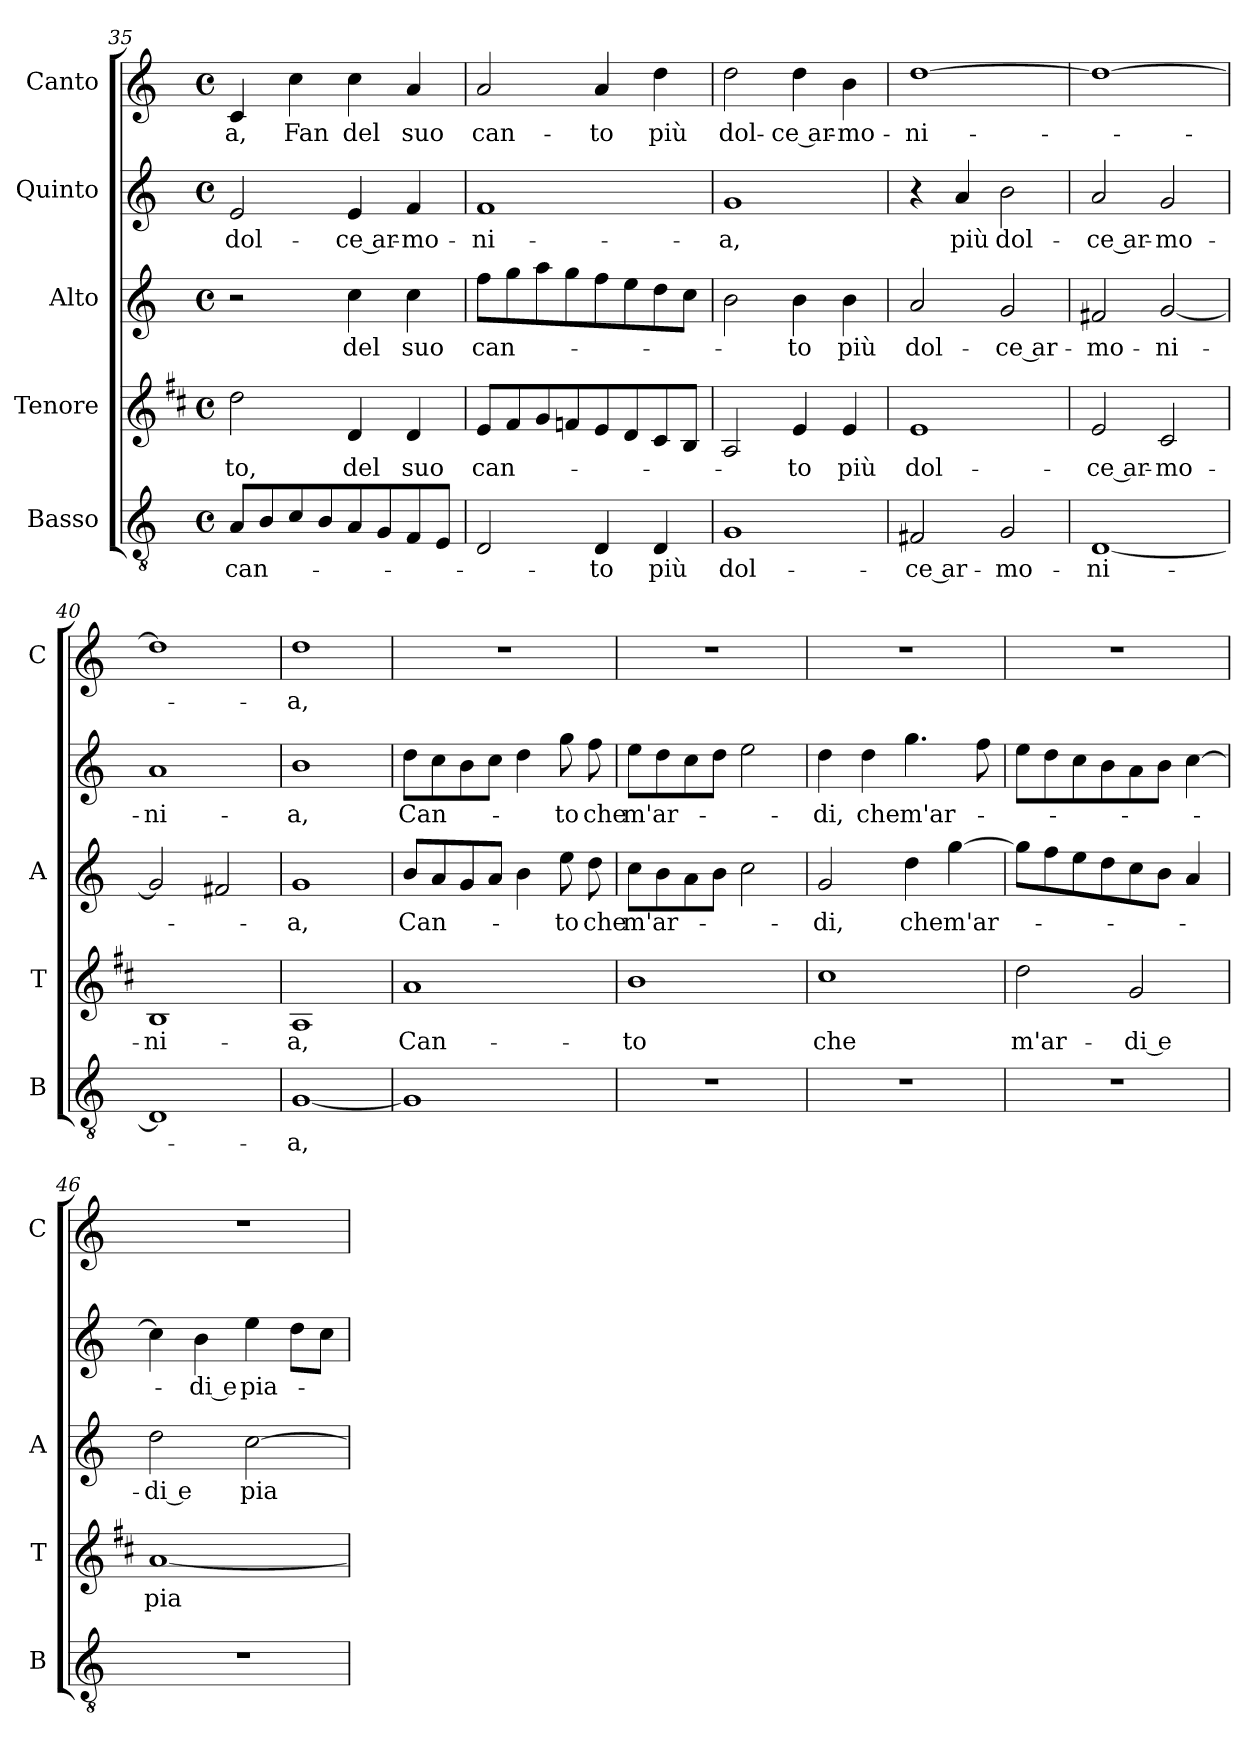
**kern	**text	**kern	**text	**kern	**text	**kern	**text	**kern	**text
*part5	*part5	*part4	*part4	*part3	*part3	*part2	*part2	*part1	*part1
*staff5	*staff5	*staff4	*staff4	*staff3	*staff3	*staff2	*staff2	*staff1	*staff1
*I"Basso	*	*I"Tenore	*	*I"Alto	*	*I"Quinto	*	*I"Canto	*
*I'B	*	*I'T	*	*I'A	*	*	*	*I'C	*
*clefGv2	*	*clefG2	*	*clefG2	*	*clefG2	*	*clefG2	*
*	*	*ITrd1c2	*	*	*	*	*	*	*
*k[]	*	*k[]	*	*k[]	*	*k[]	*	*k[]	*
*C:	*	*C:	*	*C:	*	*C:	*	*C:	*
*M4/4	*	*M4/4	*	*M4/4	*	*M4/4	*	*M4/4	*
*met(c)	*	*met(c)	*	*met(c)	*	*met(c)	*	*met(c)	*
=35	=35	=35	=35	=35	=35	=35	=35	=35	=35
!	!LO:LY:b	!	!LO:LY:b	!	!	!	!LO:LY:b	!	!LO:LY:b
8A/L	can-	2cc\	-to,	2r	.	2e/	dol-	4c/	-a,
8B/	.	.	.	.	.	.	.	.	.
!	!	!	!	!	!	!	!	!	!LO:LY:b
8c/	.	.	.	.	.	.	.	4cc\	Fan
8B/	.	.	.	.	.	.	.	.	.
!	!	!	!LO:LY:b	!	!LO:LY:b	!	!LO:LY:b	!	!LO:LY:b
8A/	.	4c/	del	4cc\	del	4e/	-ce ar-	4cc\	del
8G/	.	.	.	.	.	.	.	.	.
!	!	!	!LO:LY:b	!	!LO:LY:b	!	!LO:LY:b	!	!LO:LY:b
8F/	.	4c/	suo	4cc\	suo	4f/	-mo-	4a/	suo
8E/J	.	.	.	.	.	.	.	.	.
=36	=36	=36	=36	=36	=36	=36	=36	=36	=36
!	!	!	!LO:LY:b	!	!LO:LY:b	!	!LO:LY:b	!	!LO:LY:b
2D/	.	8d/L	can-	8ff\L	can-	1f	-ni-	2a/	can-
.	.	8e/	.	8gg\	.	.	.	.	.
.	.	8f/	.	8aa\	.	.	.	.	.
.	.	8e-X/	.	8gg\	.	.	.	.	.
!	!LO:LY:b	!	!	!	!	!	!	!	!LO:LY:b
4D/	-to	8d/	.	8ff\	.	.	.	4a/	-to
.	.	8c/	.	8ee\	.	.	.	.	.
!	!LO:LY:b	!	!	!	!	!	!	!	!LO:LY:b
4D/	più	8B/	.	8dd\	.	.	.	4dd\	più
.	.	8A/J	.	8cc\J	.	.	.	.	.
!!LO:LB:g=z
=37	=37	=37	=37	=37	=37	=37	=37	=37	=37
!	!LO:LY:b	!	!	!	!	!	!LO:LY:b	!	!LO:LY:b
1G	dol-	2G/	.	2b\	.	1g	-a,	2dd\	dol-
!	!	!	!LO:LY:b	!	!LO:LY:b	!	!	!	!LO:LY:b
.	.	4d/	-to	4b\	-to	.	.	4dd\	-ce ar-
!	!	!	!LO:LY:b	!	!LO:LY:b	!	!	!	!LO:LY:b
.	.	4d/	più	4b\	più	.	.	4b\	-mo-
=38	=38	=38	=38	=38	=38	=38	=38	=38	=38
!	!LO:LY:b	!	!LO:LY:b	!	!LO:LY:b	!	!	!	!LO:LY:b
2F#X/	-ce ar-	1d	dol-	2a/	dol-	4r	.	[1dd	-ni-
!	!	!	!	!	!	!	!LO:LY:b	!	!
.	.	.	.	.	.	4a/	più	.	.
!	!LO:LY:b	!	!	!	!LO:LY:b	!	!LO:LY:b	!	!
2G/	-mo-	.	.	2g/	-ce ar-	2b\	dol-	.	.
=39	=39	=39	=39	=39	=39	=39	=39	=39	=39
!	!LO:LY:b	!	!LO:LY:b	!	!LO:LY:b	!	!LO:LY:b	!	!
[1D	-ni-	2d/	-ce ar-	2f#X/	-mo-	2a/	-ce ar-	1dd_	.
!	!	!	!LO:LY:b	!	!LO:LY:b	!	!LO:LY:b	!	!
.	.	2B/	-mo-	[2g/	-ni-	2g/	-mo-	.	.
=40	=40	=40	=40	=40	=40	=40	=40	=40	=40
!	!	!	!LO:LY:b	!	!	!	!LO:LY:b	!	!
1D]	.	1A	-ni-	2g/]	.	1a	-ni-	1dd]	.
.	.	.	.	2f#X/	.	.	.	.	.
=41	=41	=41	=41	=41	=41	=41	=41	=41	=41
!	!LO:LY:b	!	!LO:LY:b	!	!LO:LY:b	!	!LO:LY:b	!	!LO:LY:b
[1G	-a,	1G	-a,	1g	-a,	1b	-a,	1dd	-a,
=42	=42	=42	=42	=42	=42	=42	=42	=42	=42
!	!	!	!LO:LY:b	!	!LO:LY:b	!	!LO:LY:b	!	!
1G]	.	1g	Can-	8b/L	Can-	8dd\L	Can-	1r	.
.	.	.	.	8a/	.	8cc\	.	.	.
.	.	.	.	8g/	.	8b\	.	.	.
.	.	.	.	8a/J	.	8cc\J	.	.	.
.	.	.	.	4b\	.	4dd\	.	.	.
!	!	!	!	!	!LO:LY:b	!	!LO:LY:b	!	!
.	.	.	.	8ee\	-to	8gg\	-to	.	.
!	!	!	!	!	!LO:LY:b	!	!LO:LY:b	!	!
.	.	.	.	8dd\	che	8ff\	che	.	.
=43	=43	=43	=43	=43	=43	=43	=43	=43	=43
!	!	!	!LO:LY:b	!	!LO:LY:b	!	!LO:LY:b	!	!
1r	.	1a	-to	8cc\L	m'ar-	8ee\L	m'ar-	1r	.
.	.	.	.	8b\	.	8dd\	.	.	.
.	.	.	.	8a\	.	8cc\	.	.	.
.	.	.	.	8b\J	.	8dd\J	.	.	.
.	.	.	.	2cc\	.	2ee\	.	.	.
=44	=44	=44	=44	=44	=44	=44	=44	=44	=44
!	!	!	!LO:LY:b	!	!LO:LY:b	!	!LO:LY:b	!	!
1r	.	1b	che	2g/	-di,	4dd\	-di,	1r	.
!	!	!	!	!	!	!	!LO:LY:b	!	!
.	.	.	.	.	.	4dd\	che	.	.
!	!	!	!	!	!LO:LY:b	!	!LO:LY:b	!	!
.	.	.	.	4dd\	che	4.gg\	m'ar-	.	.
!	!	!	!	!	!LO:LY:b	!	!	!	!
.	.	.	.	[4gg\	m'ar-	.	.	.	.
.	.	.	.	.	.	8ff\	.	.	.
!!LO:PB:g=z
=45	=45	=45	=45	=45	=45	=45	=45	=45	=45
!	!	!	!LO:LY:b	!	!	!	!	!	!
1r	.	2cc\	m'ar-	8gg\L]	.	8ee\L	.	1r	.
.	.	.	.	8ff\	.	8dd\	.	.	.
.	.	.	.	8ee\	.	8cc\	.	.	.
.	.	.	.	8dd\	.	8b\	.	.	.
!	!	!	!LO:LY:b	!	!	!	!	!	!
.	.	2f/	-di e	8cc\	.	8a\	.	.	.
.	.	.	.	8b\J	.	8b\J	.	.	.
.	.	.	.	4a/	.	[4cc\	.	.	.
=46	=46	=46	=46	=46	=46	=46	=46	=46	=46
!	!	!	!LO:LY:b	!	!LO:LY:b	!	!	!	!
1r	.	[1g	pia-	2dd\	-di e	4cc\]	.	1r	.
!	!	!	!	!	!	!	!LO:LY:b	!	!
.	.	.	.	.	.	4b\	-di e	.	.
!	!	!	!	!	!LO:LY:b	!	!LO:LY:b	!	!
.	.	.	.	[2cc\	pia-	4ee\	pia-	.	.
.	.	.	.	.	.	8dd\L	.	.	.
.	.	.	.	.	.	8cc\J	.	.	.
=	=	=	=	=	=	=	=	=	=
*-	*-	*-	*-	*-	*-	*-	*-	*-	*-
